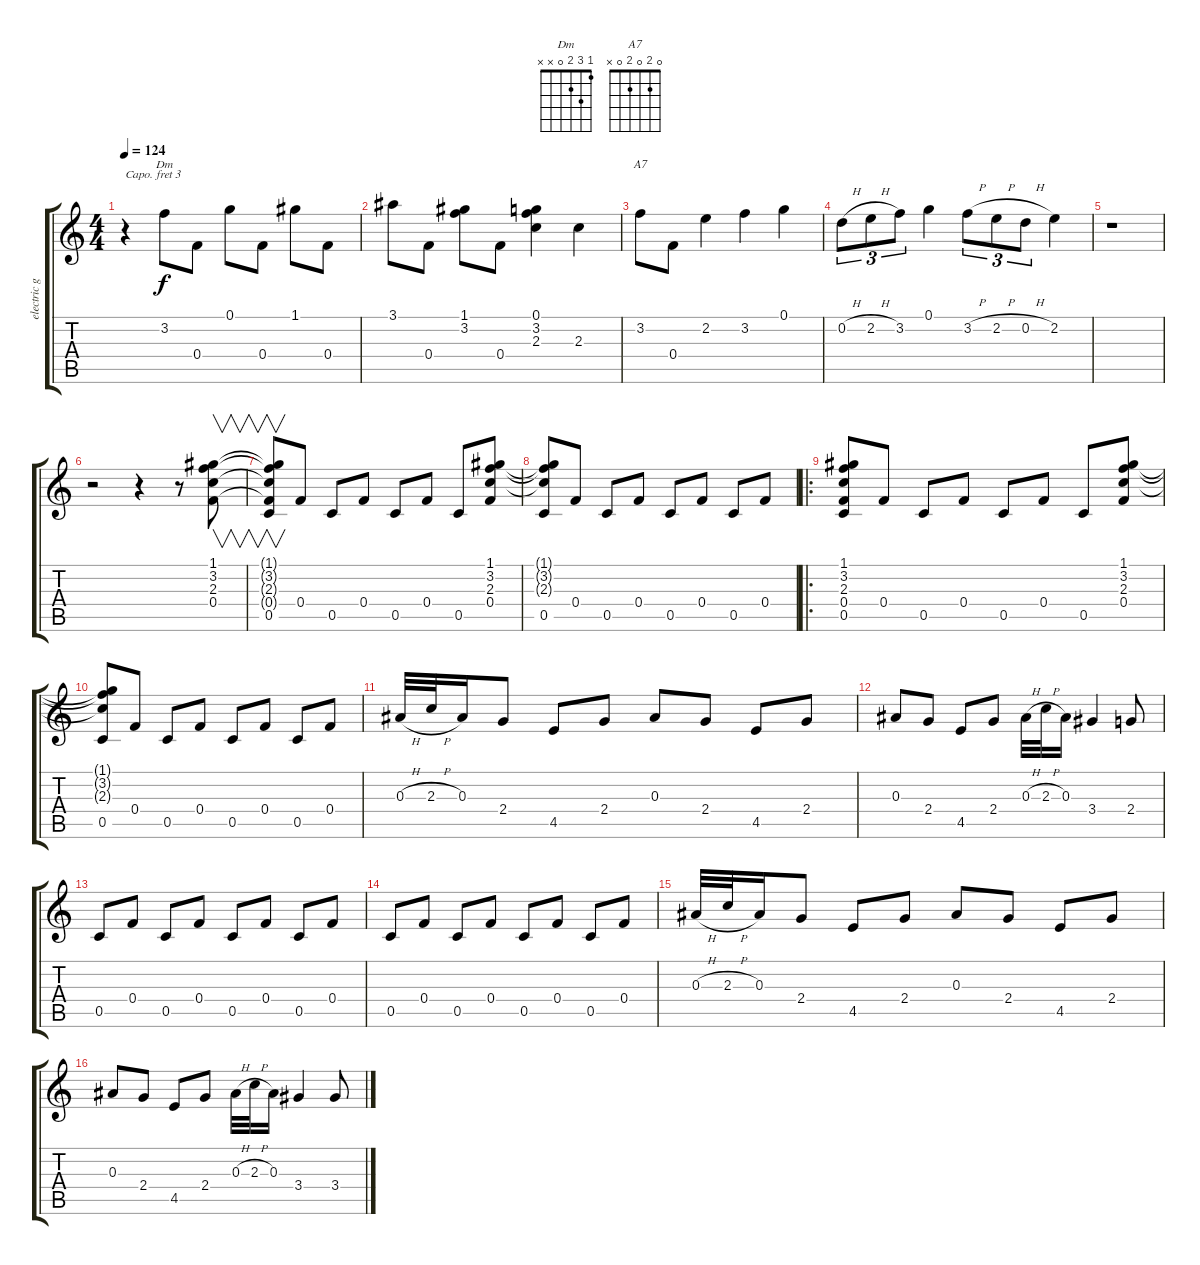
\track ("electric guitar capo 3" "electric g") {instrument overdrivenguitar}
\staff {score tabs}
\capo 3
\tuning (E4 B3 G3 D3 A2 E2) {hide}
\chord ("Dm" 1 3 2 0 x x)
\chord ("A7" 0 2 0 2 0 x)
\ts (4 4)
\tempo 124
\clef g2
\ks c
r.4{dy f instrument overdrivenguitar} 3.2.8{ch "Dm"} 0.4.8 0.1.8 0.4.8 1.1.8 0.4.8 |
3.1.8 0.4.8 (1.1 3.2).8 0.4.8 (0.1 3.2 2.3).4 2.3.4 |
3.2.8{ch "A7"} 0.4.8 2.2.4 3.2.4 0.1.4 |
0.2{h}.8{tu (3 2)} 2.2{h}.8{tu (3 2)} 3.2.8{tu (3 2)} 0.1.4 3.2{h}.8{tu (3 2)} 2.2{h}.8{tu (3 2)} 0.2{h}.8{tu (3 2)} 2.2.4 |
r.1 |
r.2 r.4 r.8 (1.1 3.2 2.3 0.4).8{v} |
(1.1{t} 3.2{t} 2.3{t} 0.4{t} 0.5).8{v} 0.4.8 0.5.8 0.4.8 0.5.8 0.4.8 0.5.8 (1.1 3.2 2.3 0.4).8 |
(1.1{t} 3.2{t} 2.3{t} 0.5).8 0.4.8 0.5.8 0.4.8 0.5.8 0.4.8 0.5.8 0.4.8 |
\ro
(1.1 3.2 2.3 0.4 0.5).8 0.4.8 0.5.8 0.4.8 0.5.8 0.4.8 0.5.8 (1.1 3.2 2.3 0.4).8 |
(1.1{t} 3.2{t} 2.3{t} 0.5).8 0.4.8 0.5.8 0.4.8 0.5.8 0.4.8 0.5.8 0.4.8 |
0.3{h}.32 2.3{h}.32 0.3.16 2.4.8 4.5.8 2.4.8 0.3.8 2.4.8 4.5.8 2.4.8 |
0.3.8 2.4.8 4.5.8 2.4.8 0.3{h}.32 2.3{h}.32 0.3.16 3.4.4 2.4.8 |
0.5.8 0.4.8 0.5.8 0.4.8 0.5.8 0.4.8 0.5.8 0.4.8 |
0.5.8 0.4.8 0.5.8 0.4.8 0.5.8 0.4.8 0.5.8 0.4.8 |
0.3{h}.32 2.3{h}.32 0.3.16 2.4.8 4.5.8 2.4.8 0.3.8 2.4.8 4.5.8 2.4.8 |
0.3.8 2.4.8 4.5.8 2.4.8 0.3{h}.32 2.3{h}.32 0.3.16 3.4.4 3.4.8
